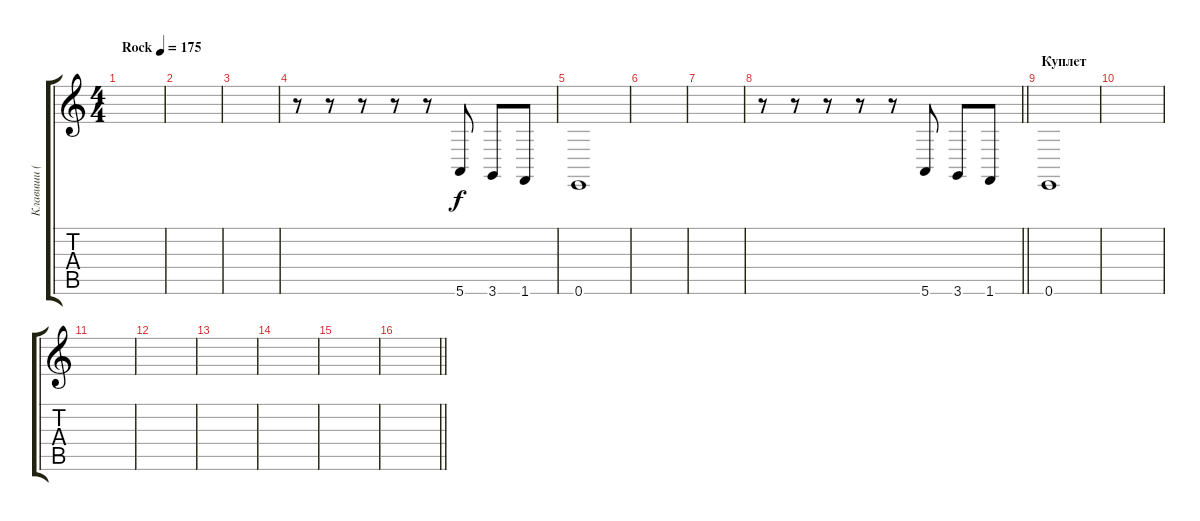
\track ("Клавиши ( Рояль ) Левая   Рука" "Клавиши ( ") {instrument acousticgrandpiano}
\staff {score tabs}
\tuning (E4 B3 G3 D3 A2 E2) {hide}
\ts (4 4)
\tempo (175 "Rock")
\clef g2
\ks c
|
|
|
r.8 r.8 r.8 r.8 r.8 5.6.8 3.6.8 1.6.8 |
0.6.1 |
|
|
\barLineRight lightlight
r.8 r.8 r.8 r.8 r.8 5.6.8 3.6.8 1.6.8 |
\section ("" "Куплет")
0.6.1 |
|
|
|
|
|
|
\barLineRight lightlight
